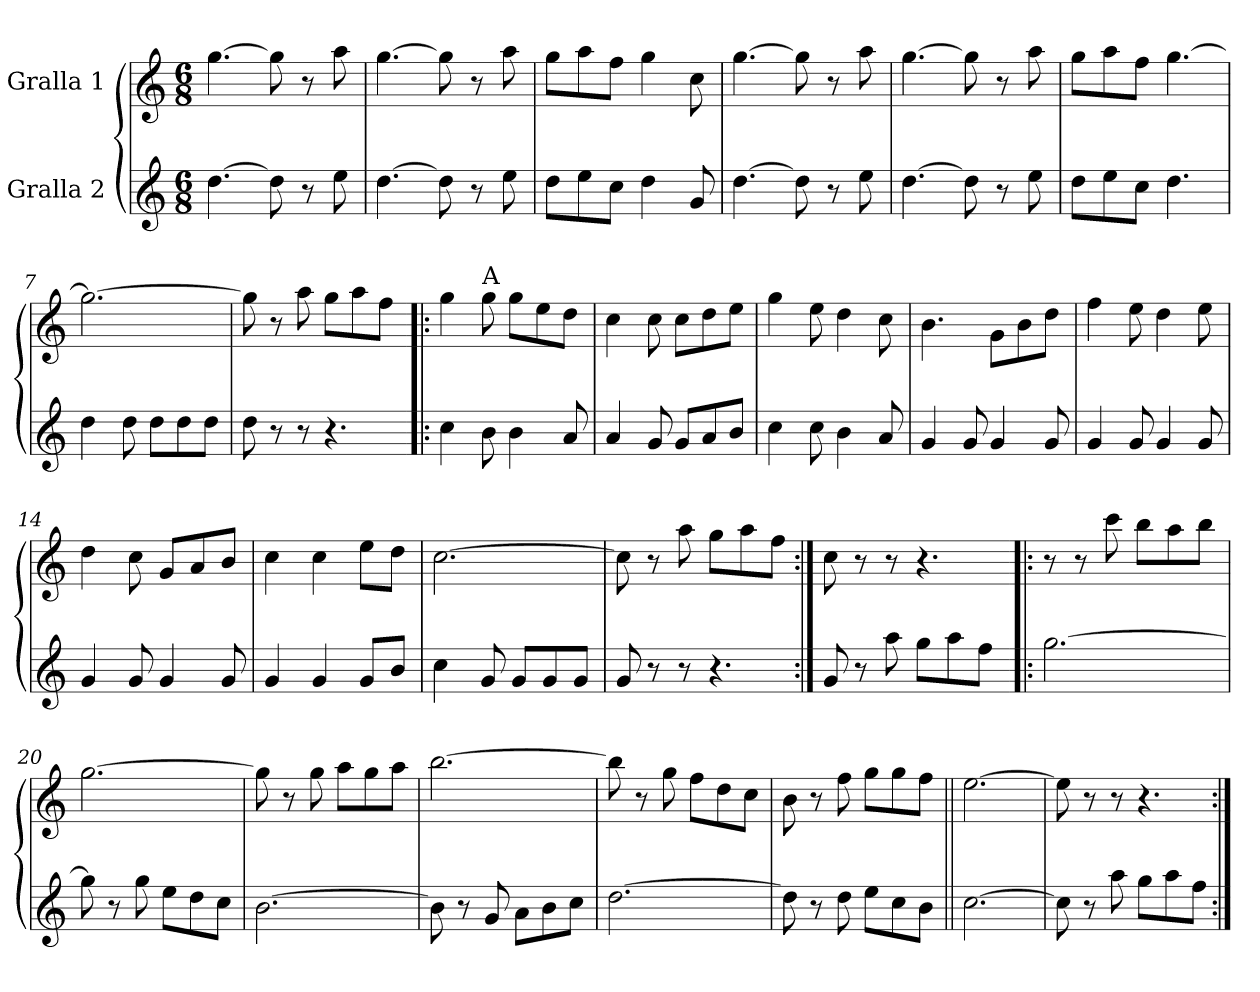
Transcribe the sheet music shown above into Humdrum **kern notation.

**kern	**kern
*part2	*part1
*staff2	*staff1
*I"Gralla 2	*I"Gralla 1
*clefG2	*clefG2
*k[]	*k[]
*M6/8	*M6/8
=1	=1
[4.dd	[4.gg
8dd]	8gg]
8r	8r
8ee	8aa
=2	=2
[4.dd	[4.gg
8dd]	8gg]
8r	8r
8ee	8aa
=3	=3
8dd\L	8gg\L
8ee\	8aa\
8cc\J	8ff\J
4dd	4gg
8g	8cc
=4	=4
[4.dd	[4.gg
8dd]	8gg]
8r	8r
8ee	8aa
=5	=5
[4.dd	[4.gg
8dd]	8gg]
8r	8r
8ee	8aa
=6	=6
8dd\L	8gg\L
8ee\	8aa\
8cc\J	8ff\J
4.dd	[4.gg
=7	=7
4dd	2.gg_
8dd	.
8dd\L	.
8dd\	.
8dd\J	.
=8	=8
8dd	8gg]
8r	8r
8r	8aa
4.r	8gg\L
.	8aa\
.	8ff\J
=9!|:	=9!|:
4cc	4gg
!	!LO:TX:t=A
8b	8gg
4b	8gg\L
.	8ee\
8a	8dd\J
=10	=10
4a	4cc
8g	8cc
8g/L	8cc\L
8a/	8dd\
8b/J	8ee\J
=11	=11
4cc	4gg
8cc	8ee
4b	4dd
8a	8cc
=12	=12
4g	4.b
8g	.
4g	8g\L
.	8b\
8g	8dd\J
=13	=13
4g	4ff
8g	8ee
4g	4dd
8g	8ee
=14	=14
4g	4dd
8g	8cc
4g	8g/L
.	8a/
8g	8b/J
=15	=15
4g	4cc
4g	4cc
8g/L	8ee\L
8b/J	8dd\J
=16	=16
4cc	[2.cc
8g	.
8g/L	.
8g/	.
8g/J	.
=17	=17
8g	8cc]
8r	8r
8r	8aa
4.r	8gg\L
.	8aa\
.	8ff\J
=18:|!	=18:|!
8g	8cc
8r	8r
8aa	8r
8gg\L	4.r
8aa\	.
8ff\J	.
=19!|:	=19!|:
[2.gg	8r
.	8r
.	8ccc
.	8bb\L
.	8aa\
.	8bb\J
=20	=20
8gg]	[2.gg
8r	.
8gg	.
8ee\L	.
8dd\	.
8cc\J	.
=21	=21
[2.b	8gg]
.	8r
.	8gg
.	8aa\L
.	8gg\
.	8aa\J
=22	=22
8b]	[2.bb
8r	.
8g	.
8a\L	.
8b\	.
8cc\J	.
=23	=23
[2.dd	8bb]
.	8r
.	8gg
.	8ff\L
.	8dd\
.	8cc\J
=24	=24
8dd]	8b
8r	8r
8dd	8ff
8ee\L	8gg\L
8cc\	8gg\
8b\J	8ff\J
=25||	=25||
[2.cc	[2.ee
=26	=26
8cc]	8ee]
8r	8r
8aa	8r
8gg\L	4.r
8aa\	.
8ff\J	.
=:|!	=:|!
*-	*-
